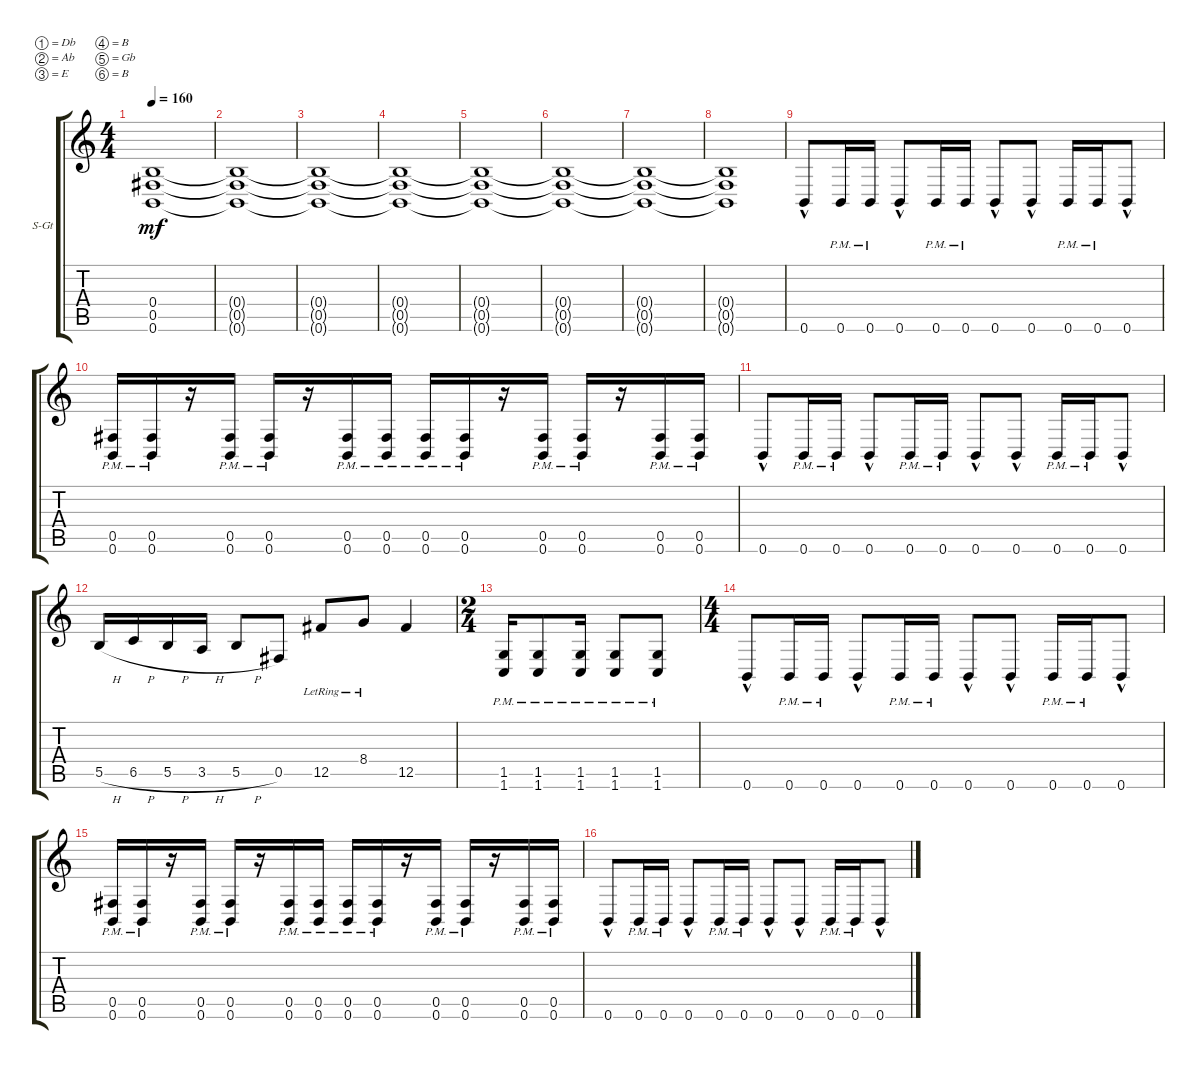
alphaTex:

\defaultSystemsLayout 4
\bracketExtendMode groupsimilarinstruments
\firstSystemTrackNameOrientation horizontal
\otherSystemsTrackNameOrientation horizontal
\track ("Guitar 2" "S-Gt") {instrument acousticguitarsteel}
\staff {score tabs}
\tuning (Db4 Ab3 E3 B2 Gb2 B1)
\ts (4 4)
\tempo 160
\clef g2
\scale
0.485477
\ks c
(0.6 0.5 0.4).1{dy mf instrument acousticguitarsteel} |
\scale
0.257261 (0.6{t} 0.5{t} 0.4{t}).1 |
\scale
0.257261 (0.6{t} 0.5{t} 0.4{t}).1 |
\scale
0.333333 (0.4{t} 0.5{t} 0.6{t}).1 |
\scale
0.333333 (0.6{t} 0.5{t} 0.4{t}).1 |
\scale
0.333333 (0.4{t} 0.5{t} 0.6{t}).1 |
(0.6{t} 0.5{t} 0.4{t}).1 |
(0.4{t} 0.5{t} 0.6{t}).1 |
0.6{hac}.8 0.6{pm}.16 0.6{pm}.16 0.6{hac}.8 0.6{pm}.16 0.6{pm}.16 0.6{hac}.8 0.6{hac}.8 0.6{pm}.16 0.6{pm}.16 0.6{hac}.8 |
(0.6{pm} 0.5{pm}).16 (0.6{pm} 0.5{pm}).16 r.16 (0.6{pm} 0.5{pm}).16 (0.6{pm} 0.5{pm}).16 r.16 (0.6{pm} 0.5{pm}).16 (0.6{pm} 0.5{pm}).16 (0.6{pm} 0.5{pm}).16 (0.6{pm} 0.5{pm}).16 r.16 (0.6{pm} 0.5{pm}).16 (0.6{pm} 0.5{pm}).16 r.16 (0.6{pm} 0.5{pm}).16 (0.6{pm} 0.5{pm}).16 |
0.6{hac}.8 0.6{pm}.16 0.6{pm}.16 0.6{hac}.8 0.6{pm}.16 0.6{pm}.16 0.6{hac}.8 0.6{hac}.8 0.6{pm}.16 0.6{pm}.16 0.6{hac}.8 |
5.5{h}.16 6.5{h}.16 5.5{h}.16 3.5{h}.16 5.5{h}.8 0.5.8 12.5{lr}.8 8.4{lr}.8 12.5.4 |
\ts (2 4)
(1.5{pm} 1.6{pm}).16 (1.5{pm} 1.6{pm}).8 (1.5{pm} 1.6{pm}).16 (1.5{pm} 1.6{pm}).8 (1.5{pm} 1.6{pm}).8 |
\ts (4 4)
0.6{hac}.8 0.6{pm}.16 0.6{pm}.16 0.6{hac}.8 0.6{pm}.16 0.6{pm}.16 0.6{hac}.8 0.6{hac}.8 0.6{pm}.16 0.6{pm}.16 0.6{hac}.8 |
(0.6{pm} 0.5{pm}).16 (0.6{pm} 0.5{pm}).16 r.16 (0.6{pm} 0.5{pm}).16 (0.6{pm} 0.5{pm}).16 r.16 (0.6{pm} 0.5{pm}).16 (0.6{pm} 0.5{pm}).16 (0.6{pm} 0.5{pm}).16 (0.6{pm} 0.5{pm}).16 r.16 (0.6{pm} 0.5{pm}).16 (0.6{pm} 0.5{pm}).16 r.16 (0.6{pm} 0.5{pm}).16 (0.6{pm} 0.5{pm}).16 |
0.6{hac}.8 0.6{pm}.16 0.6{pm}.16 0.6{hac}.8 0.6{pm}.16 0.6{pm}.16 0.6{hac}.8 0.6{hac}.8 0.6{pm}.16 0.6{pm}.16 0.6{hac}.8
